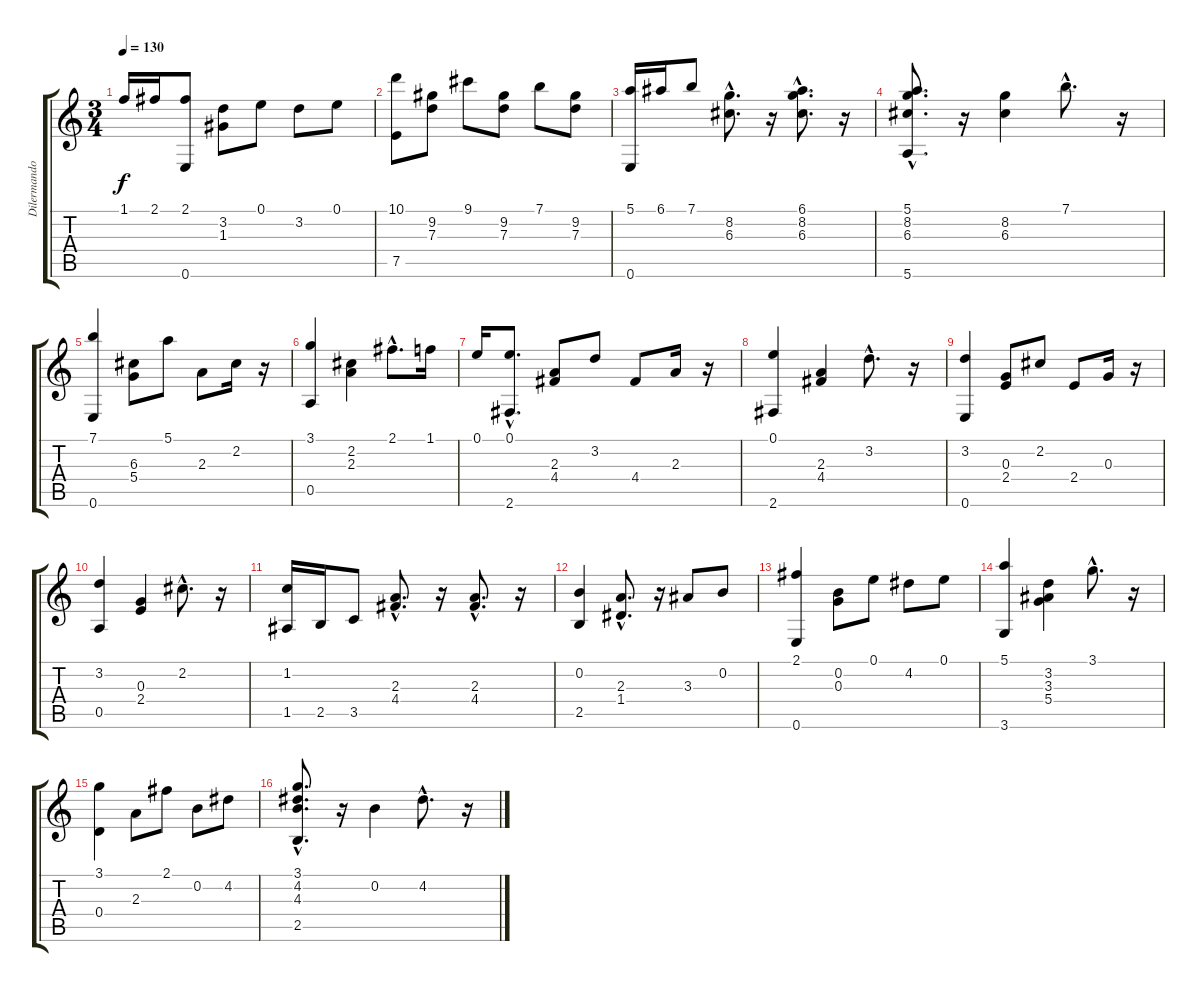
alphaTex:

\track ("Dilermando Reis" "Dilermando") {instrument acousticguitarnylon}
\staff {score tabs}
\tuning (E4 B3 G3 D3 A2 E2) {hide}
\ts (3 4)
\tempo 130
\clef g2
\ks c
1.1.16{dy f} 2.1.16 (2.1 0.6).8 (3.2 1.3).8 0.1.8 3.2.8 0.1.8 |
(10.1 7.5).8 (9.2 7.3).8 9.1.8 (9.2 7.3).8 7.1.8 (9.2 7.3).8 |
(5.1 0.6).16 6.1.16 7.1.8 (8.2{hac} 6.3{hac}).8{d} r.16 (6.1{hac} 8.2{hac} 6.3{hac}).8{d} r.16 |
(5.1{hac} 8.2{hac} 6.3{hac} 5.6{hac}).8{d} r.16 (8.2 6.3).4 7.1{hac}.8{d} r.16 |
(7.1 0.6).4 (6.3 5.4).8 5.1.8 2.3.8 2.2.16 r.16 |
(3.1 0.5).4 (2.2 2.3).4 2.1{hac}.8{d} 1.1.16 |
0.1.16 (0.1{hac} 2.6{hac}).8{d} (2.3 4.4).8 3.2.8 4.4.8 2.3.16 r.16 |
(0.1 2.6).4 (2.3 4.4).4 3.2{hac}.8{d} r.16 |
(3.2 0.6).4 (0.3 2.4).8 2.2.8 2.4.8 0.3.16 r.16 |
(3.2 0.5).4 (0.3 2.4).4 2.2{hac}.8{d} r.16 |
(1.2 1.5).16 2.5.16 3.5.8 (2.3{hac} 4.4{hac}).8{d} r.16 (2.3{hac} 4.4{hac}).8{d} r.16 |
(0.2 2.5).4 (2.3{hac} 1.4{hac}).8{d} r.16 3.3.8 0.2.8 |
(2.1 0.6).4 (0.2 0.3).8 0.1.8 4.2.8 0.1.8 |
(5.1 3.6).4 (3.2 3.3 5.4).4 3.1{hac}.8{d} r.16 |
(3.1 0.4).4 2.3.8 2.1.8 0.2.8 4.2.8 |
(3.1{hac} 4.2{hac} 4.3{hac} 2.5{hac}).8{d} r.16 0.2.4 4.2{hac}.8{d} r.16
